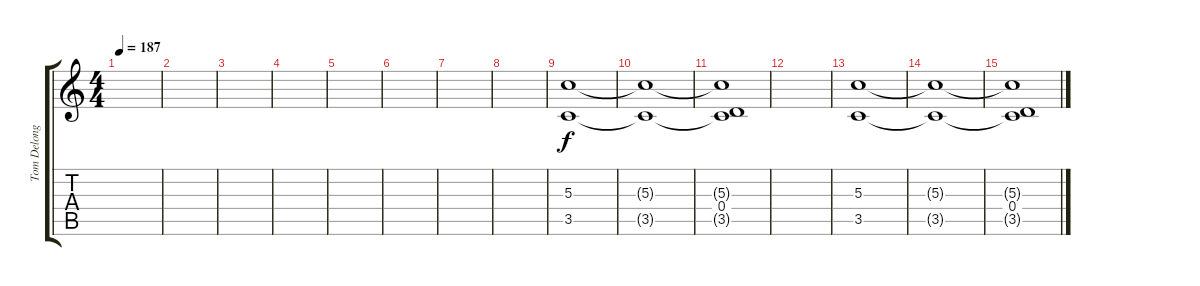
\track ("Tom Delonge Lead Guitar" "Tom Delong") {instrument distortionguitar}
\staff {score tabs}
\tuning (E4 B3 G3 D3 A2 E2) {hide}
\ts (4 4)
\tempo 187
\clef g2
\ks c
|
|
|
|
|
|
|
|
(5.3 3.5).1{dy f volume 0 balance 0} |
(5.3{t} 3.5{t}).1{balance 16} |
(5.3{t} 0.4 3.5{t}).1 |
|
(5.3 3.5).1{volume 0 balance 0} |
(5.3{t} 3.5{t}).1{balance 16} |
(5.3{t} 0.4 3.5{t}).1
